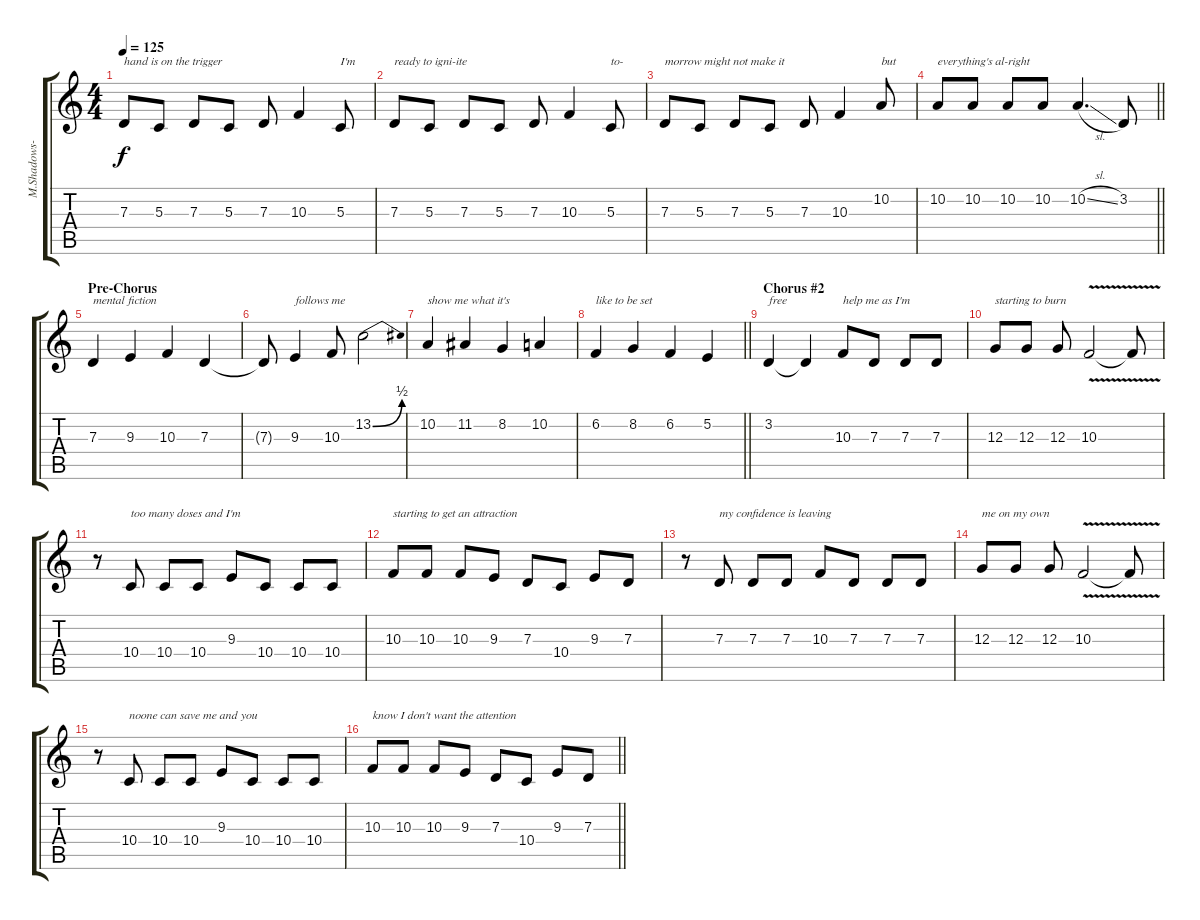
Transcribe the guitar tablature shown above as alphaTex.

\track ("M.Shadows-Vocals" "M.Shadows-") {instrument lead6voice}
\staff {score tabs}
\tuning (E4 B3 G3 D3 A2 E2) {hide}
\ts (4 4)
\tempo 125
\clef g2
\ks c
7.3.8{txt "hand is on the trigger" dy f} 5.3.8 7.3.8 5.3.8 7.3.8 10.3.4 5.3.8{txt "I'm"} |
7.3.8{txt "ready to igni-ite"} 5.3.8 7.3.8 5.3.8 7.3.8 10.3.4 5.3.8{txt "to-"} |
7.3.8{txt "morrow might not make it"} 5.3.8 7.3.8 5.3.8 7.3.8 10.3.4 10.2.8{txt "but"} |
\barLineRight lightlight
10.2.8{txt "everything's al-right"} 10.2.8 10.2.8 10.2.8 10.2{sl}.4{d} 3.2.8 |
\section ("" "Pre-Chorus")
7.3.4{txt "mental fiction"} 9.3.4 10.3.4 7.3.4 |
7.3{t}.8 9.3.4{txt "follows me"} 10.3.8 13.2{be (bend 0 0 60 2)}.2 |
10.2.4{txt "show me what it's"} 11.2.4 8.2.4 10.2.4 |
\barLineRight lightlight
6.2.4{txt "like to be set "} 8.2.4 6.2.4 5.2.4 |
\section ("" "Chorus #2")
3.2.4{txt "free"} 3.2{t}.4 10.3.8{txt "help me as I'm"} 7.3.8 7.3.8 7.3.8 |
12.3.8{txt "starting to burn"} 12.3.8 12.3.8 10.3{v}.2 10.3{t}.8 |
r.8 10.4.8{txt "too many doses and I'm "} 10.4.8 10.4.8 9.3.8 10.4.8 10.4.8 10.4.8 |
10.3.8{txt "starting to get an attraction"} 10.3.8 10.3.8 9.3.8 7.3.8 10.4.8 9.3.8 7.3.8 |
r.8 7.3.8{txt "my confidence is leaving "} 7.3.8 7.3.8 10.3.8 7.3.8 7.3.8 7.3.8 |
12.3.8{txt "me on my own"} 12.3.8 12.3.8 10.3{v}.2 10.3{t}.8 |
r.8 10.4.8{txt "noone can save me and you"} 10.4.8 10.4.8 9.3.8 10.4.8 10.4.8 10.4.8 |
\barLineRight lightlight
10.3.8{txt "know I don't want the attention"} 10.3.8 10.3.8 9.3.8 7.3.8 10.4.8 9.3.8 7.3.8
